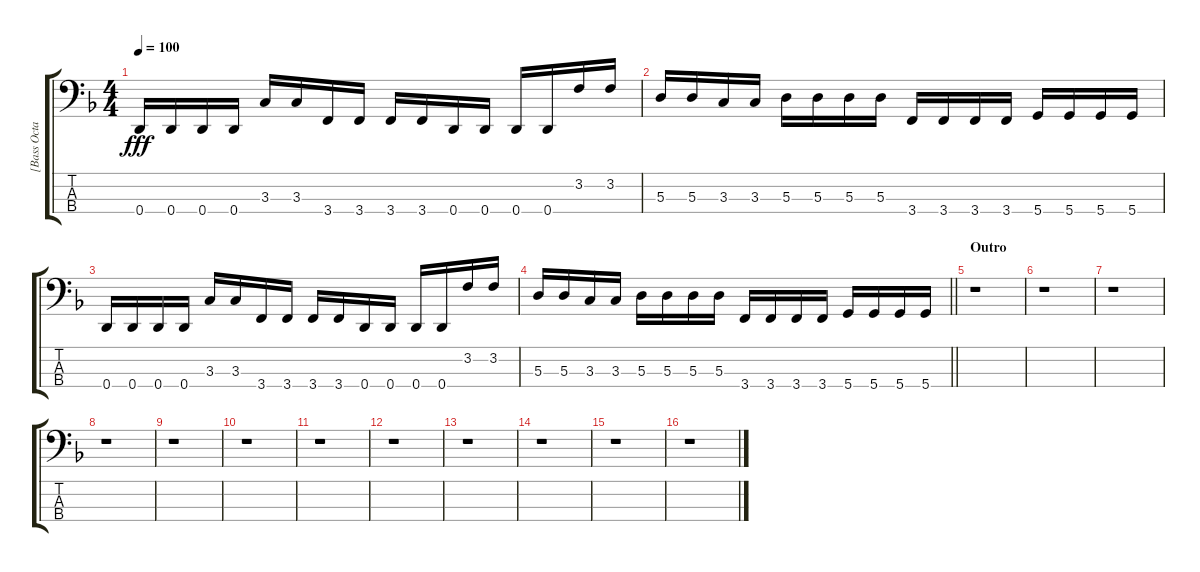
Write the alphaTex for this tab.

\track ("[Bass Octave]" "[Bass Octa") {instrument electricbassfinger}
\staff {score tabs}
\tuning (G2 D2 A1 D1) {hide}
\ts (4 4)
\tempo 100
\clef f4
\ks f
0.4.16{dy fff} 0.4.16 0.4.16 0.4.16 3.3.16 3.3.16 3.4.16 3.4.16 3.4.16 3.4.16 0.4.16 0.4.16 0.4.16 0.4.16 3.2.16 3.2.16 |
5.3.16 5.3.16 3.3.16 3.3.16 5.3.16 5.3.16 5.3.16 5.3.16 3.4.16 3.4.16 3.4.16 3.4.16 5.4.16 5.4.16 5.4.16 5.4.16 |
0.4.16 0.4.16 0.4.16 0.4.16 3.3.16 3.3.16 3.4.16 3.4.16 3.4.16 3.4.16 0.4.16 0.4.16 0.4.16 0.4.16 3.2.16 3.2.16 |
\barLineRight lightlight
5.3.16 5.3.16 3.3.16 3.3.16 5.3.16 5.3.16 5.3.16 5.3.16 3.4.16 3.4.16 3.4.16 3.4.16 5.4.16 5.4.16 5.4.16 5.4.16 |
\section ("" "Outro")
r.1 |
r.1 |
r.1 |
r.1 |
r.1 |
r.1 |
r.1 |
r.1 |
r.1 |
r.1 |
r.1 |
r.1
